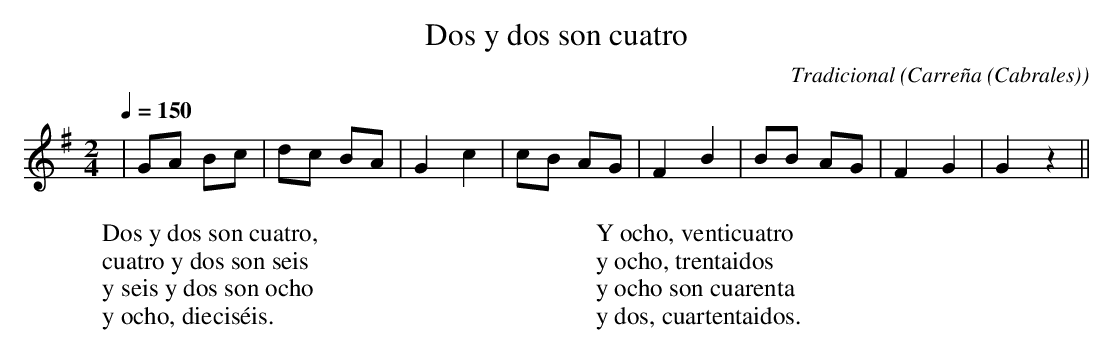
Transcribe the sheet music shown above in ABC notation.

X:1
T:Dos y dos son cuatro
C:Tradicional
O:Carreña (Cabrales)
M:2/4
L:1/8
Q:1/4=150
W:Dos y dos son cuatro,
W:cuatro y dos son seis
W:y seis y dos son ocho
W:y ocho, dieciséis.
W:
W:Y ocho, venticuatro
W:y ocho, trentaidos
W:y ocho son cuarenta
W:y dos, cuartentaidos.
K:G
|GA Bc|dc BA|G2 c2|cB AG|F2 B2|BB AG|F2 G2|G2 z2||
